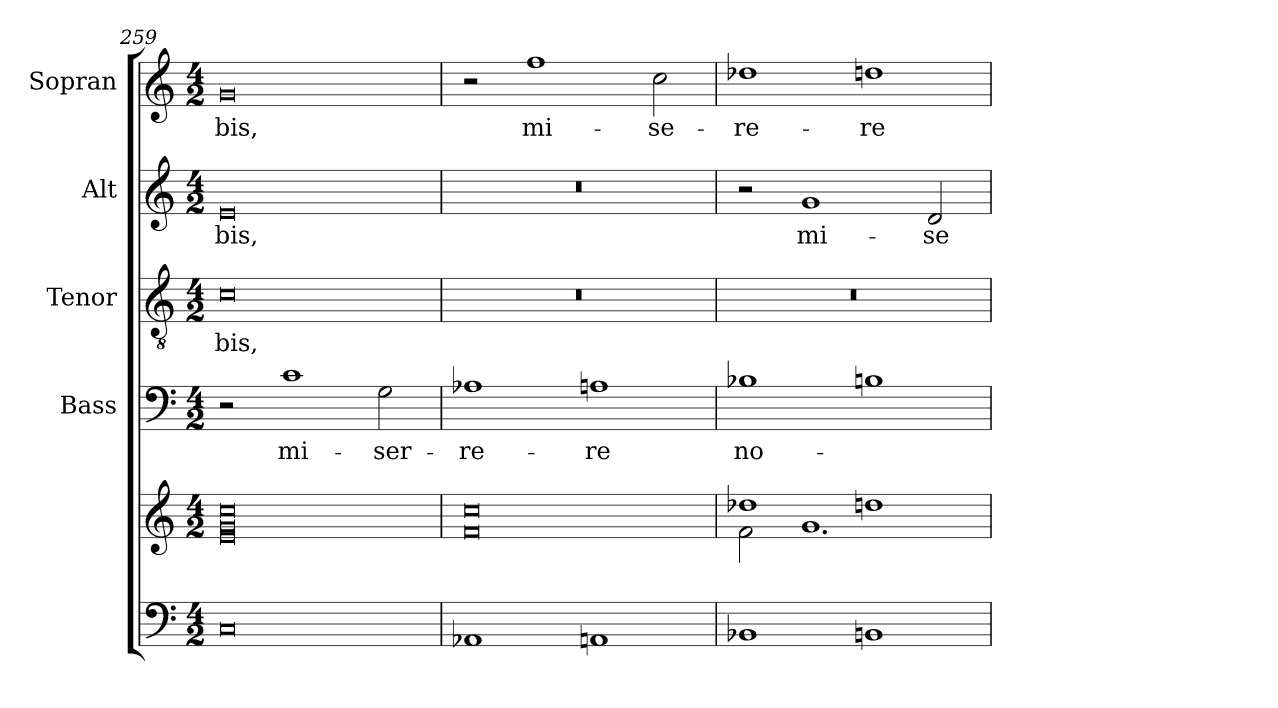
**kern	**kern	**kern	**text	**kern	**text	**kern	**text	**kern	**text
*part5	*part5	*part4	*part4	*part3	*part3	*part2	*part2	*part1	*part1
*staff6	*staff5	*staff4	*staff4	*staff3	*staff3	*staff2	*staff2	*staff1	*staff1
*	*	*I"Bass	*	*I"Tenor	*	*I"Alt	*	*I"Sopran	*
*	*	*I'B.	*	*I'T.	*	*I'A.	*	*I'S.	*
*clefF4	*clefG2	*clefF4	*	*clefGv2	*	*clefG2	*	*clefG2	*
*k[]	*k[]	*k[]	*	*k[]	*	*k[]	*	*k[]	*
*C:	*C:	*C:	*	*C:	*	*C:	*	*C:	*
*M4/2	*M4/2	*M4/2	*	*M4/2	*	*M4/2	*	*M4/2	*
=259	=259	=259	=259	=259	=259	=259	=259	=259	=259
!	!	!	!	!	!LO:LY:b	!	!LO:LY:b	!	!LO:LY:b
0C	0e 0g 0cc	2r	.	0c	-bis,	0e	-bis,	0g	-bis,
!	!	!	!LO:LY:b	!	!	!	!	!	!
.	.	1c	mi-	.	.	.	.	.	.
!	!	!	!LO:LY:b	!	!	!	!	!	!
.	.	2G\	-ser-	.	.	.	.	.	.
=260	=260	=260	=260	=260	=260	=260	=260	=260	=260
!	!	!	!LO:LY:b	!	!	!	!	!	!
1AA-X	0f 0cc	1A-X	-re-	0r	.	0r	.	2r	.
!	!	!	!	!	!	!	!	!	!LO:LY:b
.	.	.	.	.	.	.	.	1ff	mi-
!	!	!	!LO:LY:b	!	!	!	!	!	!
1AAn	.	1An	-re	.	.	.	.	.	.
!	!	!	!	!	!	!	!	!	!LO:LY:b
.	.	.	.	.	.	.	.	2cc\	-se-
!!LO:LB:g=z
=261	=261	=261	=261	=261	=261	=261	=261	=261	=261
*	*^	*	*	*	*	*	*	*	*
!	!	!	!	!LO:LY:b	!	!	!	!	!	!LO:LY:b
1BB-X	1dd-X	2f\	1B-X	no-	0r	.	2r	.	1dd-X	-re-
!	!	!	!	!	!	!	!	!LO:LY:b	!	!
.	.	1.g	.	.	.	.	1g	mi-	.	.
!	!	!	!	!	!	!	!	!	!	!LO:LY:b
1BBn	1ddn	.	1Bn	.	.	.	.	.	1ddn	-re
!	!	!	!	!	!	!	!	!LO:LY:b	!	!
.	.	.	.	.	.	.	2d/	-se-	.	.
*	*v	*v	*	*	*	*	*	*	*	*
=	=	=	=	=	=	=	=	=	=
*-	*-	*-	*-	*-	*-	*-	*-	*-	*-
